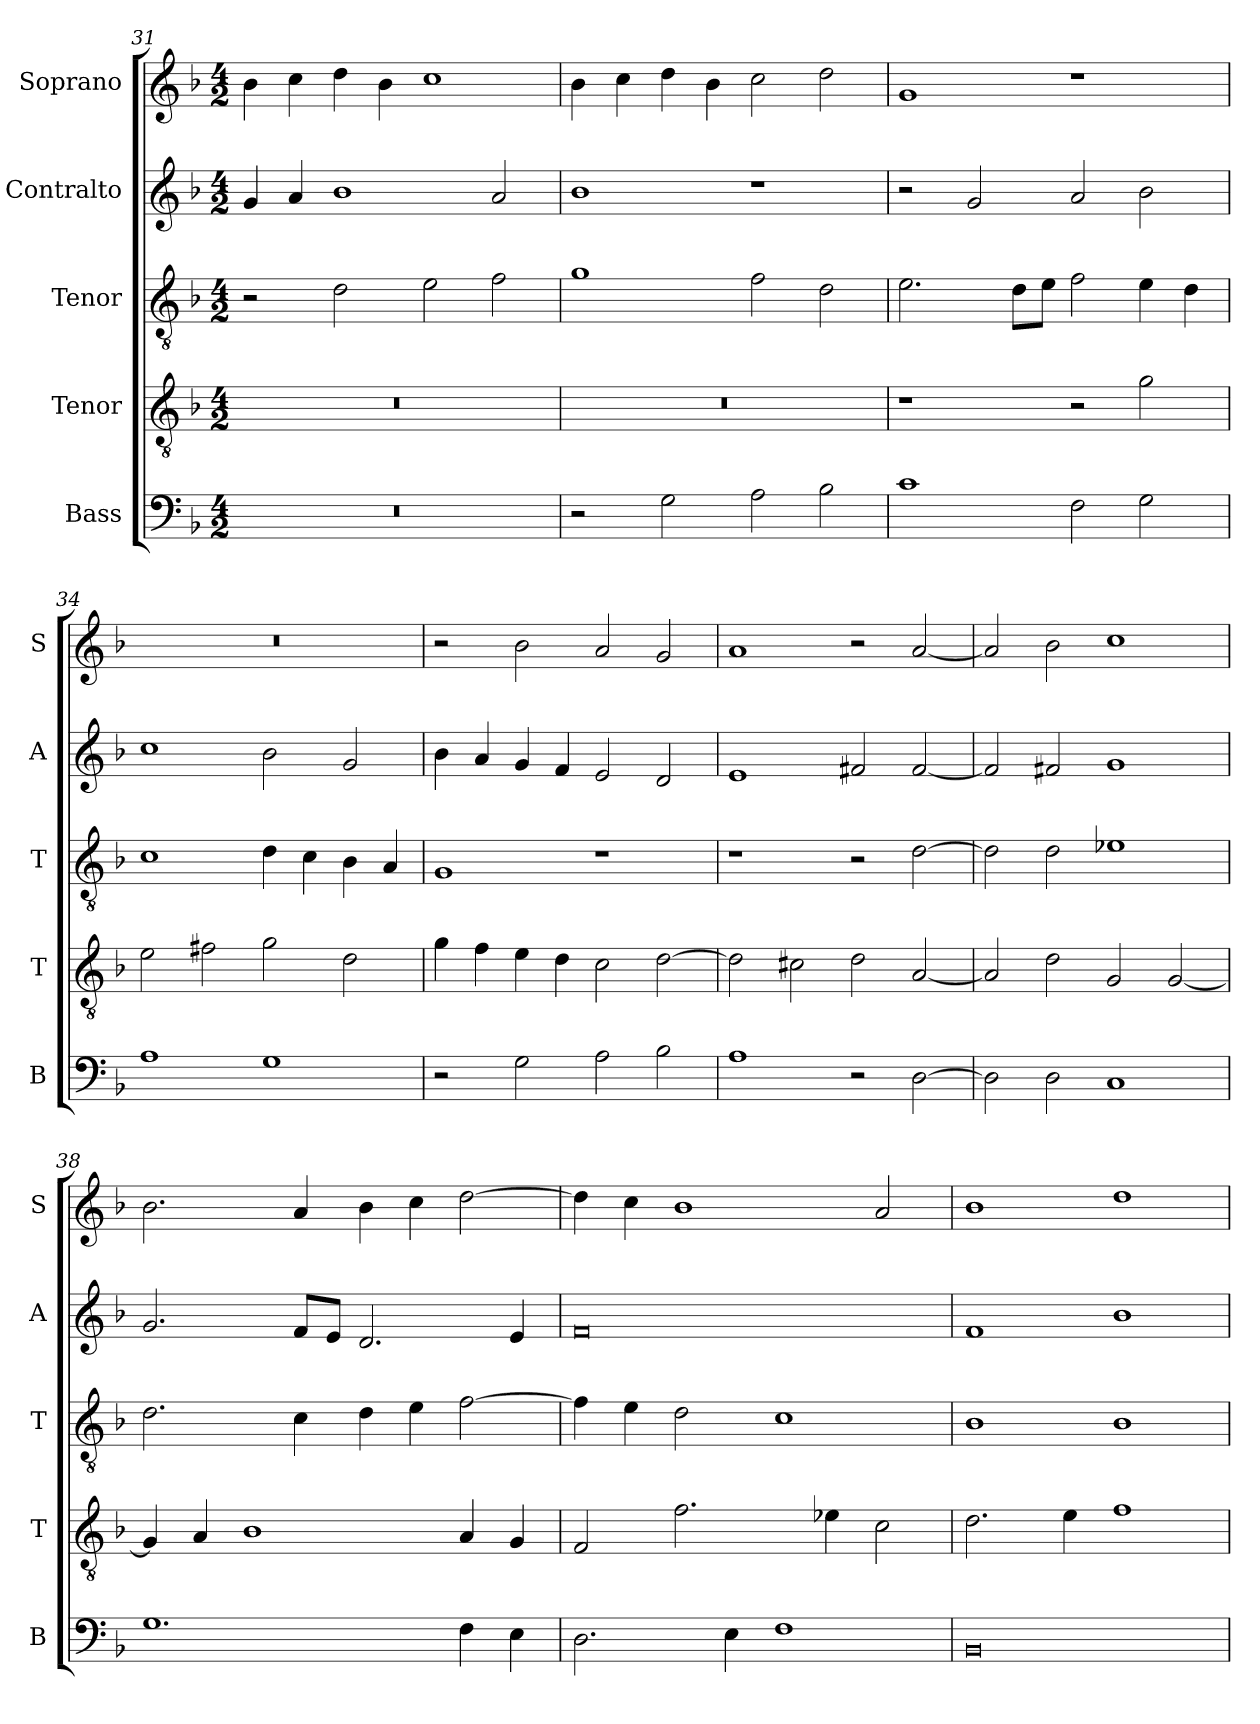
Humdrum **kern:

**kern	**kern	**kern	**kern	**kern
*part5	*part4	*part3	*part2	*part1
*staff5	*staff4	*staff3	*staff2	*staff1
*I"Bass	*I"Tenor	*I"Tenor	*I"Contralto	*I"Soprano
*I'B	*I'T	*I'T	*I'A	*I'S
*clefF4	*clefGv2	*clefGv2	*clefG2	*clefG2
*k[b-]	*k[b-]	*k[b-]	*k[b-]	*k[b-]
*G:dor	*G:dor	*G:dor	*G:dor	*G:dor
*M4/2	*M4/2	*M4/2	*M4/2	*M4/2
=31	=31	=31	=31	=31
0r	0r	2r	4g	4b-
.	.	.	4a	4cc
.	.	2d	1b-	4dd
.	.	.	.	4b-
.	.	2e	.	1cc
.	.	2f	2a	.
=32	=32	=32	=32	=32
2r	0r	1g	1b-	4b-
.	.	.	.	4cc
2G	.	.	.	4dd
.	.	.	.	4b-
2A	.	2f	1r	2cc
2B-	.	2d	.	2dd
=33	=33	=33	=33	=33
1c	1r	2.e	2r	1g
.	.	.	2g	.
.	.	8d\L	.	.
.	.	8e\J	.	.
2F	2r	2f	2a	1r
2G	2g	4e	2b-	.
.	.	4d	.	.
=34	=34	=34	=34	=34
1A	2e	1c	1cc	0r
.	2f#X	.	.	.
1G	2g	4d	2b-	.
.	.	4c	.	.
.	2d	4B-	2g	.
.	.	4A	.	.
=35	=35	=35	=35	=35
2r	4g	1G	4b-	2r
.	4f	.	4a	.
2G	4e	.	4g	2b-
.	4d	.	4f	.
2A	2c	1r	2e	2a
2B-	[2d	.	2d	2g
=36	=36	=36	=36	=36
1A	2d]	1r	1e	1a
.	2c#X	.	.	.
2r	2d	2r	2f#X	2r
[2D	[2A	[2d	[2f#	[2a
=37	=37	=37	=37	=37
2D]	2A]	2d]	2f#]	2a]
2D	2d	2d	2f#X	2b-
1C	2G	1e-X	1g	1cc
.	[2G	.	.	.
=38	=38	=38	=38	=38
1.G	4G]	2.d	2.g	2.b-
.	4A	.	.	.
.	1B-	.	.	.
.	.	4c	8f/L	4a
.	.	.	8e/J	.
.	.	4d	2.d	4b-
.	.	4e	.	4cc
4F	4A	[2f	.	[2dd
4E	4G	.	4e	.
=39	=39	=39	=39	=39
2.D	2F	4f]	0f	4dd]
.	.	4e	.	4cc
.	2.f	2d	.	1b-
4E	.	.	.	.
1F	.	1c	.	.
.	4e-X	.	.	.
.	2c	.	.	2a
=40	=40	=40	=40	=40
0BB-	2.d	1B-	1f	1b-
.	4e	.	.	.
.	1f	1B-	1b-	1dd
=	=	=	=	=
*-	*-	*-	*-	*-
